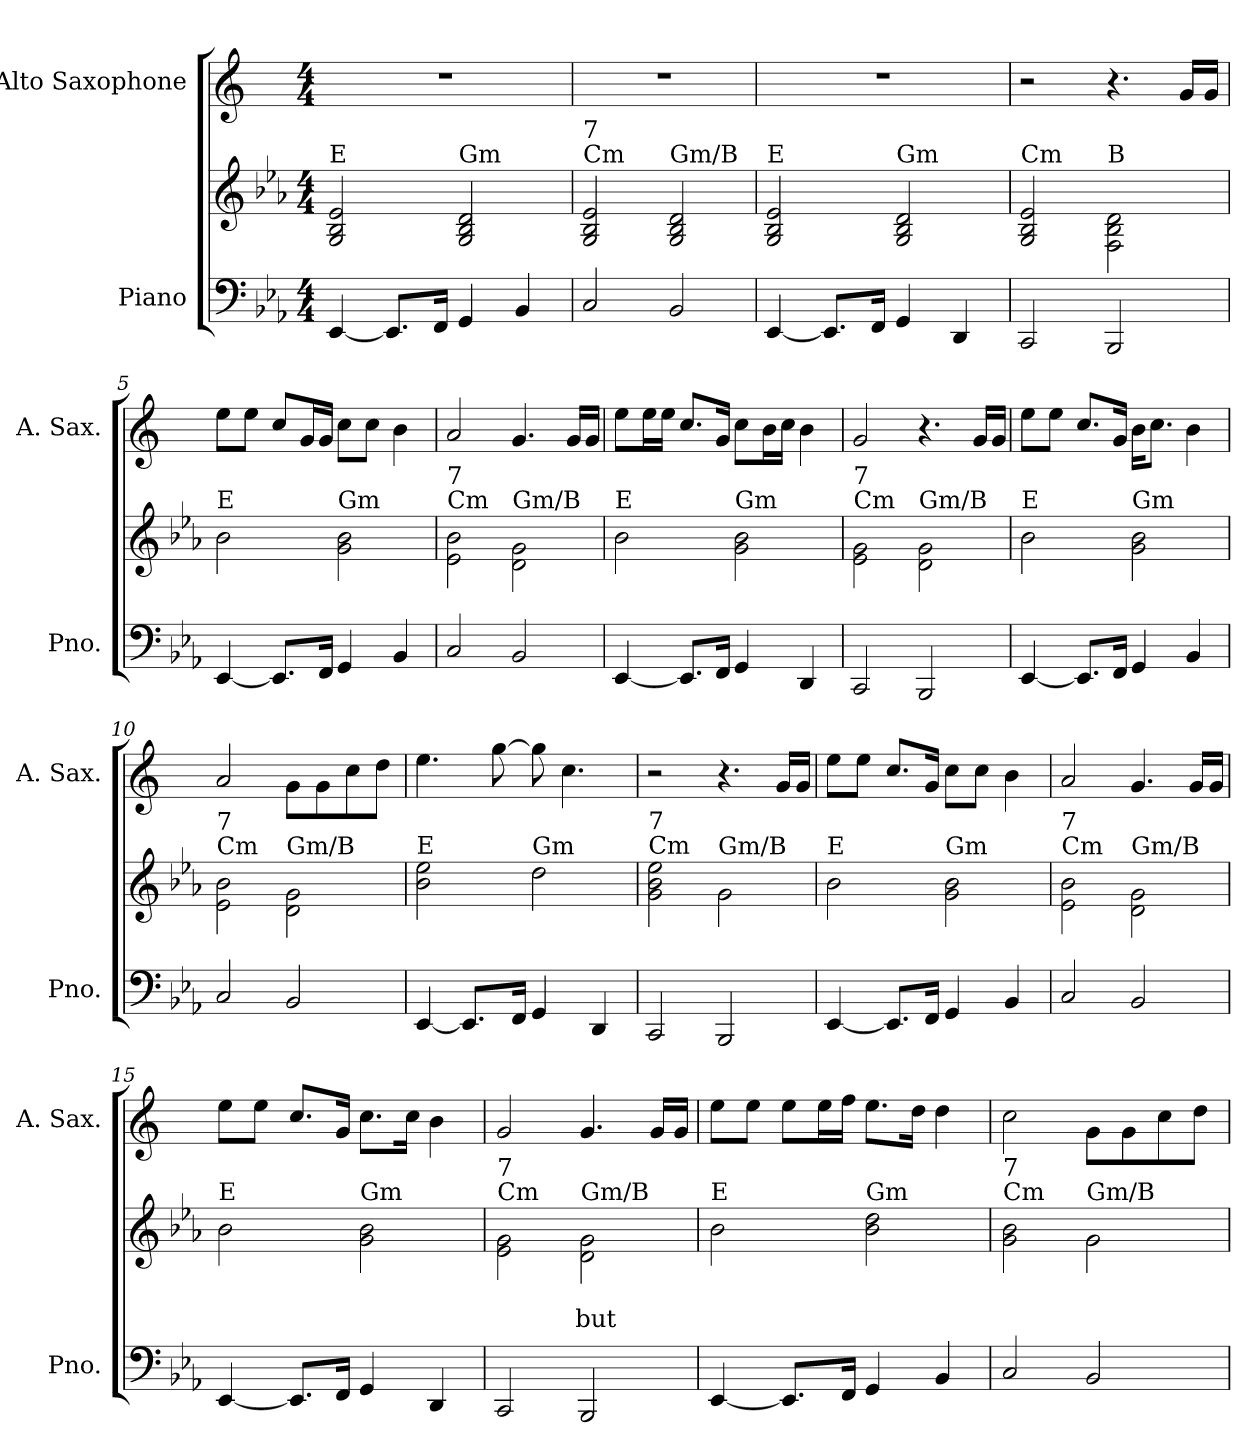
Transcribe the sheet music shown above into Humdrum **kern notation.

**kern	**kern	**text	**text	**kern
*part2	*part2	*part2	*part2	*part1
*staff3	*staff2	*staff2	*staff2	*staff1
*I"Piano	*	*	*	*I"Alto Saxophone
*I'Pno.	*	*	*	*I'A. Sax.
*clefF4	*clefG2	*	*	*clefG2
*	*	*	*	*ITrd5c9
*k[b-e-a-]	*k[b-e-a-]	*	*	*k[b-e-a-]
*M4/4	*M4/4	*	*	*M4/4
*MM70	*MM70	*	*	*MM70
=1	=1	=1	=1	=1
!	!LO:TX:a:t=E	!	!	!
[4EE-/	2G/ 2B-/ 2e-/	.	.	1r
8.EE-/L]	.	.	.	.
16FF/Jk	.	.	.	.
!	!LO:TX:a:t=Gm	!	!	!
4GG/	2G/ 2B-/ 2d/	.	.	.
4BB-/	.	.	.	.
=2	=2	=2	=2	=2
!	!LO:TX:a:t=Cm	!	!	!
!	!LO:TX:a:t=7	!	!	!
2C/	2G/ 2B-/ 2e-/	.	.	1r
!	!LO:TX:a:t=Gm/B	!	!	!
2BB-/	2G/ 2B-/ 2d/	.	.	.
=3	=3	=3	=3	=3
!	!LO:TX:a:t=E	!	!	!
[4EE-/	2G/ 2B-/ 2e-/	.	.	1r
8.EE-/L]	.	.	.	.
16FF/Jk	.	.	.	.
!	!LO:TX:a:t=Gm	!	!	!
4GG/	2G/ 2B-/ 2d/	.	.	.
4DD/	.	.	.	.
=4	=4	=4	=4	=4
!	!LO:TX:a:t=Cm	!	!	!
2CC/	2G/ 2B-/ 2e-/	.	.	2r
!	!LO:TX:a:t=B	!	!	!
2BBB-/	2F\ 2B-\ 2d\	.	.	4.r
.	.	.	.	16B-/LL
.	.	.	.	16B-/JJ
=5	=5	=5	=5	=5
!	!LO:TX:a:t=E	!	!	!
[4EE-/	2b-\	.	.	8g\L
!	!	!	!	!LO:N:head=solid
.	.	.	.	8g\J
8.EE-/L]	.	.	.	8e-/L
.	.	.	.	16B-/L
16FF/Jk	.	.	.	16B-/JJ
!	!LO:TX:a:t=Gm	!	!	!
4GG/	2g\ 2b-\	.	.	8e-\L
.	.	.	.	8e-\J
4BB-/	.	.	.	4d\
=6	=6	=6	=6	=6
!	!LO:TX:a:t=Cm	!	!	!
!	!LO:TX:a:t=7	!	!	!
2C/	2e-\ 2b-\	.	.	2c/
!	!LO:TX:a:t=Gm/B	!	!	!
2BB-/	2d\ 2g\	.	.	4.B-/
.	.	.	.	16B-/LL
.	.	.	.	16B-/JJ
!!LO:LB:g=z
=7	=7	=7	=7	=7
!	!LO:TX:a:t=E	!	!	!
[4EE-/	2b-\	.	.	8g\L
.	.	.	.	16g\L
.	.	.	.	16g\JJ
8.EE-/L]	.	.	.	8.e-/L
16FF/Jk	.	.	.	16B-/Jk
!	!LO:TX:a:t=Gm	!	!	!
4GG/	2g\ 2b-\	.	.	8e-\L
.	.	.	.	16d\L
.	.	.	.	16e-\JJ
4DD/	.	.	.	4d\
=8	=8	=8	=8	=8
!	!LO:TX:a:t=Cm	!	!	!
!	!LO:TX:a:t=7	!	!	!
2CC/	2e-\ 2g\	.	.	2B-/
!	!LO:TX:a:t=Gm/B	!	!	!
2BBB-/	2d\ 2g\	.	.	4.r
.	.	.	.	16B-/LL
.	.	.	.	16B-/JJ
=9	=9	=9	=9	=9
!	!LO:TX:a:t=E	!	!	!
[4EE-/	2b-\	.	.	8g\L
.	.	.	.	8g\J
8.EE-/L]	.	.	.	8.e-/L
16FF/Jk	.	.	.	16B-/Jk
!	!LO:TX:a:t=Gm	!	!	!
4GG/	2g\ 2b-\	.	.	16d\KL
.	.	.	.	8.e-\J
4BB-/	.	.	.	4d\
=10	=10	=10	=10	=10
!	!LO:TX:a:t=Cm	!	!	!
!	!LO:TX:a:t=7	!	!	!
2C/	2e-\ 2b-\	.	.	2c/
!	!LO:TX:a:t=Gm/B	!	!	!
2BB-/	2d\ 2g\	.	.	8B-\L
.	.	.	.	8B-\
.	.	.	.	8e-\
.	.	.	.	8f\J
=11	=11	=11	=11	=11
!	!LO:TX:a:t=E	!	!	!
[4EE-/	2b-\ 2ee-\	.	.	4.g\
8.EE-/L]	.	.	.	.
.	.	.	.	[8b-\
16FF/Jk	.	.	.	.
!	!LO:TX:a:t=Gm	!	!	!
4GG/	2dd\	.	.	8b-\]
.	.	.	.	4.e-\
4DD/	.	.	.	.
=12	=12	=12	=12	=12
!	!LO:TX:a:t=Cm	!	!	!
!	!LO:TX:a:t=7	!	!	!
2CC/	2g\ 2b-\ 2ee-\	.	.	2r
!	!LO:TX:a:t=Gm/B	!	!	!
2BBB-/	2g\	.	.	4.r
.	.	.	.	16B-/LL
.	.	.	.	16B-/JJ
!!LO:LB:g=z
=13	=13	=13	=13	=13
!	!LO:TX:a:t=E	!	!	!
[4EE-/	2b-\	.	.	8g\L
.	.	.	.	8g\J
8.EE-/L]	.	.	.	8.e-/L
16FF/Jk	.	.	.	16B-/Jk
!	!LO:TX:a:t=Gm	!	!	!
4GG/	2g\ 2b-\	.	.	8e-\L
.	.	.	.	8e-\J
4BB-/	.	.	.	4d\
=14	=14	=14	=14	=14
!	!LO:TX:a:t=Cm	!	!	!
!	!LO:TX:a:t=7	!	!	!
2C/	2e-\ 2b-\	.	.	2c/
!	!LO:TX:a:t=Gm/B	!	!	!
2BB-/	2d\ 2g\	.	.	4.B-/
.	.	.	.	16B-/LL
.	.	.	.	16B-/JJ
=15	=15	=15	=15	=15
!	!LO:TX:a:t=E	!	!	!
[4EE-/	2b-\	.	.	8g\L
.	.	.	.	8g\J
8.EE-/L]	.	.	.	8.e-/L
16FF/Jk	.	.	.	16B-/Jk
!	!LO:TX:a:t=Gm	!	!	!
4GG/	2g\ 2b-\	.	.	8.e-\L
.	.	.	.	16e-\Jk
4DD/	.	.	.	4d\
=16	=16	=16	=16	=16
!	!LO:TX:a:t=Cm	!	!	!
!	!LO:TX:a:t=7	!	!	!
2CC/	2e-\ 2g\	.	.	2B-/
!	!LO:TX:a:t=Gm/B	!	!	!
!	!	!	!LO:LY:b	!
2BBB-/	2d\ 2g\	.	but	4.B-/
.	.	.	.	16B-/LL
.	.	.	.	16B-/JJ
=17	=17	=17	=17	=17
!	!LO:TX:a:t=E	!	!	!
[4EE-/	2b-\	.	.	8g\L
.	.	.	.	8g\J
8.EE-/L]	.	.	.	8g\L
.	.	.	.	16g\L
16FF/Jk	.	.	.	16a-\JJ
!	!LO:TX:a:t=Gm	!	!	!
4GG/	2b-\ 2dd\	.	.	8.g\L
.	.	.	.	16f\Jk
4BB-/	.	.	.	4f\
=18	=18	=18	=18	=18
!	!LO:TX:a:t=Cm	!	!	!
!	!LO:TX:a:t=7	!	!	!
2C/	2g\ 2b-\	.	.	2e-\
!	!LO:TX:a:t=Gm/B	!	!	!
2BB-/	2g\	.	.	8B-\L
.	.	.	.	8B-\
.	.	.	.	8e-\
.	.	.	.	8f\J
=	=	=	=	=
*-	*-	*-	*-	*-
